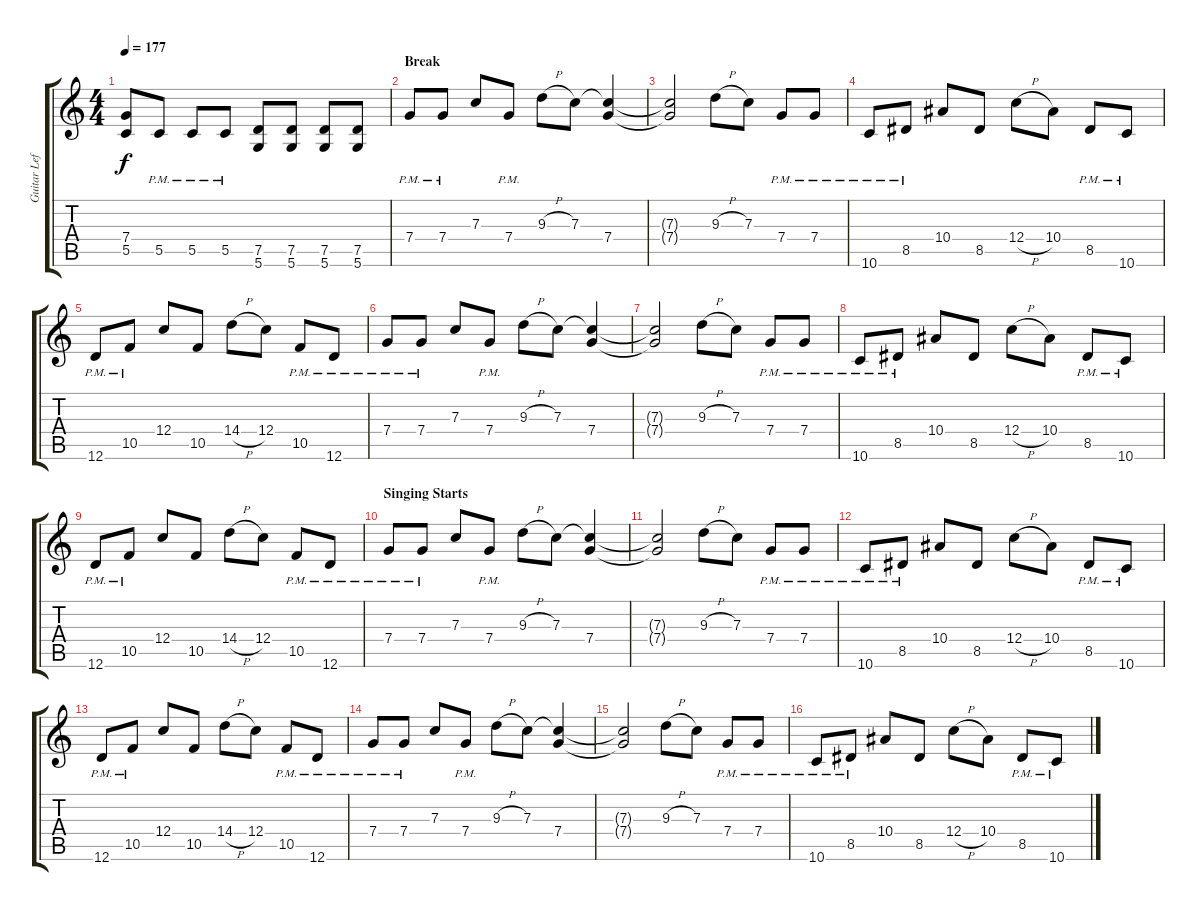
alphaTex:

\track ("Guitar Left" "Guitar Lef") {instrument distortionguitar}
\staff {score tabs}
\tuning (D4 A3 F3 C3 G2 D2) {hide}
\ts (4 4)
\tempo 177
\clef g2
\ks c
(7.4 5.5).8{dy f} 5.5{pm}.8 5.5{pm}.8 5.5{pm}.8 (7.5 5.6).8 (7.5 5.6).8 (7.5 5.6).8 (7.5 5.6).8 |
\section ("" "Break")
7.4{pm}.8 7.4{pm}.8 7.3.8 7.4{pm}.8 9.3{h}.8 7.3.8 (7.3{t} 7.4).4 |
(7.3{t} 7.4{t}).2 9.3{h}.8 7.3.8 7.4{pm}.8 7.4{pm}.8 |
10.6{pm}.8 8.5{pm}.8 10.4.8 8.5.8 12.4{h}.8 10.4.8 8.5{pm}.8 10.6{pm}.8 |
12.6{pm}.8 10.5{pm}.8 12.4.8 10.5.8 14.4{h}.8 12.4.8 10.5{pm}.8 12.6{pm}.8 |
7.4{pm}.8 7.4{pm}.8 7.3.8 7.4{pm}.8 9.3{h}.8 7.3.8 (7.3{t} 7.4).4 |
(7.3{t} 7.4{t}).2 9.3{h}.8 7.3.8 7.4{pm}.8 7.4{pm}.8 |
10.6{pm}.8 8.5{pm}.8 10.4.8 8.5.8 12.4{h}.8 10.4.8 8.5{pm}.8 10.6{pm}.8 |
12.6{pm}.8 10.5{pm}.8 12.4.8 10.5.8 14.4{h}.8 12.4.8 10.5{pm}.8 12.6{pm}.8 |
\section ("" "Singing Starts")
7.4{pm}.8 7.4{pm}.8 7.3.8 7.4{pm}.8 9.3{h}.8 7.3.8 (7.3{t} 7.4).4 |
(7.3{t} 7.4{t}).2 9.3{h}.8 7.3.8 7.4{pm}.8 7.4{pm}.8 |
10.6{pm}.8 8.5{pm}.8 10.4.8 8.5.8 12.4{h}.8 10.4.8 8.5{pm}.8 10.6{pm}.8 |
12.6{pm}.8 10.5{pm}.8 12.4.8 10.5.8 14.4{h}.8 12.4.8 10.5{pm}.8 12.6{pm}.8 |
7.4{pm}.8 7.4{pm}.8 7.3.8 7.4{pm}.8 9.3{h}.8 7.3.8 (7.3{t} 7.4).4 |
(7.3{t} 7.4{t}).2 9.3{h}.8 7.3.8 7.4{pm}.8 7.4{pm}.8 |
10.6{pm}.8 8.5{pm}.8 10.4.8 8.5.8 12.4{h}.8 10.4.8 8.5{pm}.8 10.6{pm}.8
